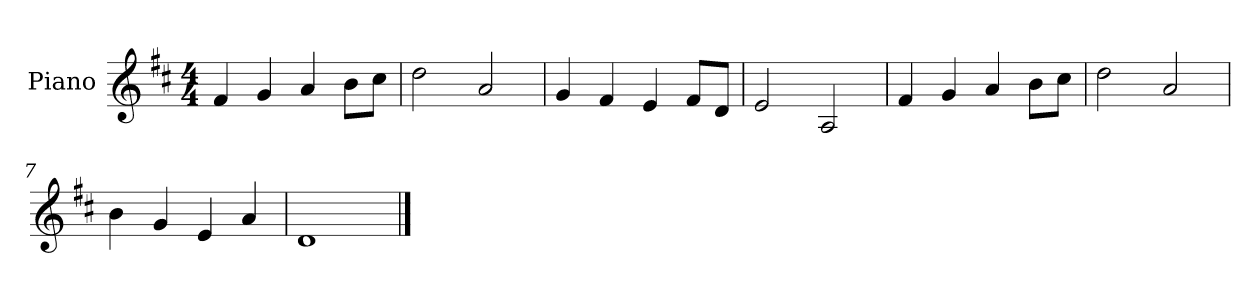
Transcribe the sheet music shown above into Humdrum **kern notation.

**kern
*part1
*staff1
*I"Piano
*I'Pno
*clefG2
*k[f#c#]
*D:
*M4/4
=1
4f#/
4g/
4a/
8b\L
8cc#\J
=2
2dd\
2a/
=3
4g/
4f#/
4e/
8f#/L
8d/J
=4
2e/
2A/
=5
4f#/
4g/
4a/
8b\L
8cc#\J
=6
2dd\
2a/
=7
4b\
4g/
4e/
4a/
=8
1d
==
*-
